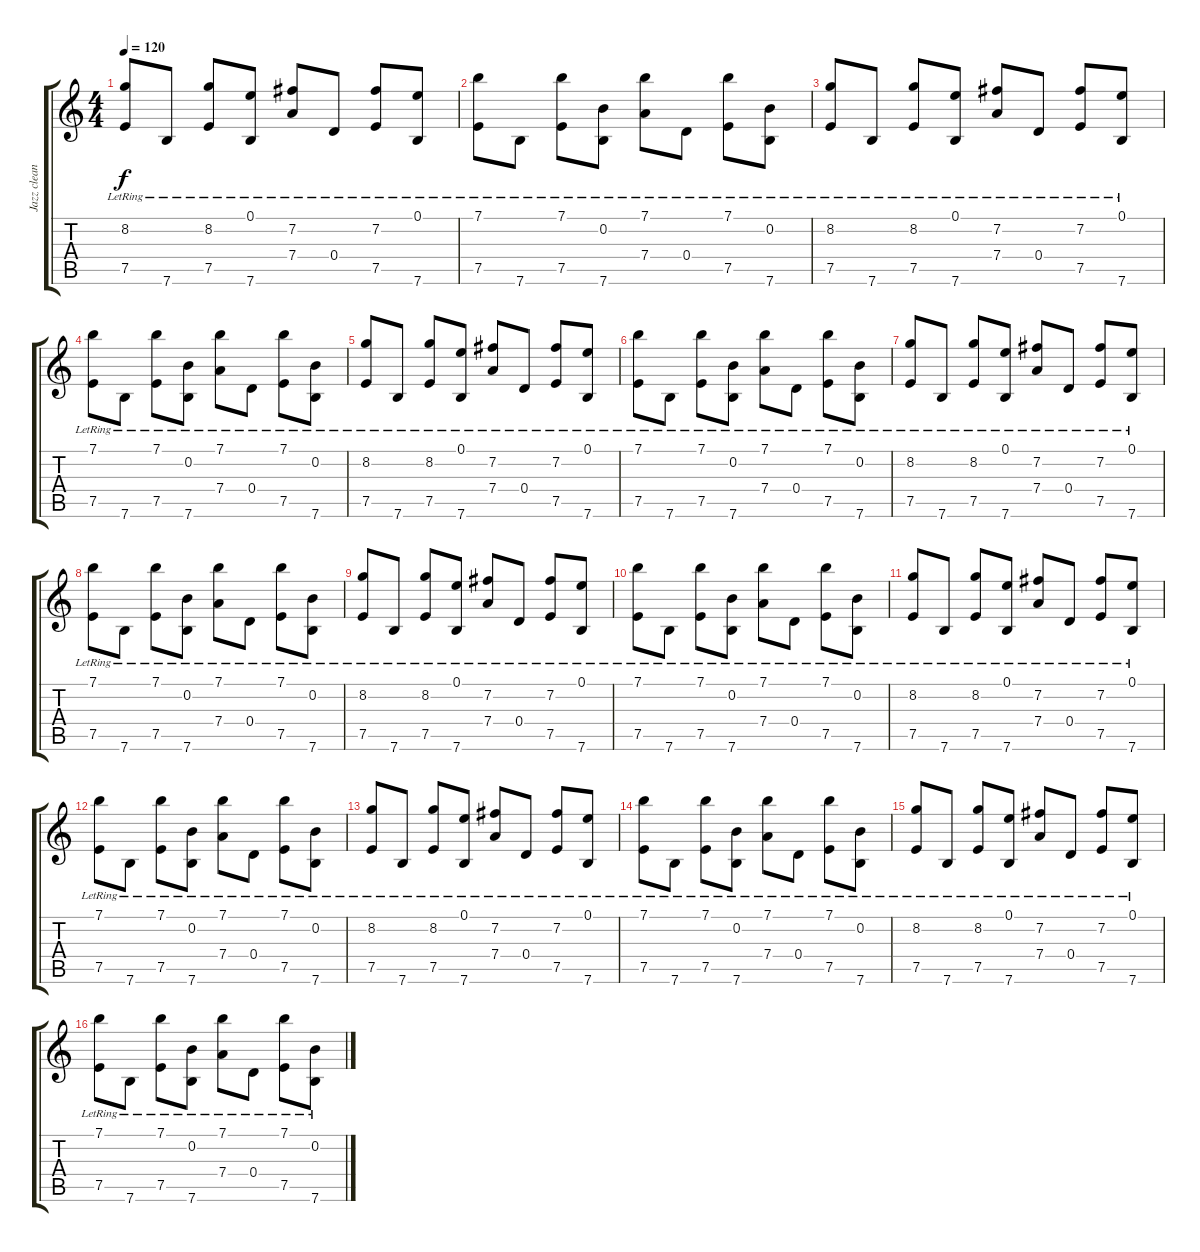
\track ("Jazz clean  elec" "Jazz clean") {instrument electricguitarjazz}
\staff {score tabs}
\tuning (E4 B3 G3 D3 A2 E2) {hide}
\ts (4 4)
\tempo 120
\clef g2
\ks c
(8.2{lr} 7.5{lr}).8{dy f} 7.6{lr}.8 (8.2{lr} 7.5{lr}).8 (0.1{lr} 7.6{lr}).8 (7.2{lr} 7.4{lr}).8 0.4{lr}.8 (7.2{lr} 7.5{lr}).8 (0.1{lr} 7.6{lr}).8 |
(7.1{lr} 7.5{lr}).8 7.6{lr}.8 (7.1{lr} 7.5{lr}).8 (0.2 7.6{lr}).8 (7.1{lr} 7.4{lr}).8 0.4{lr}.8 (7.1{lr} 7.5{lr}).8 (0.2{lr} 7.6{lr}).8 |
(8.2{lr} 7.5{lr}).8 7.6{lr}.8 (8.2{lr} 7.5{lr}).8 (0.1{lr} 7.6{lr}).8 (7.2{lr} 7.4{lr}).8 0.4{lr}.8 (7.2{lr} 7.5{lr}).8 (0.1{lr} 7.6{lr}).8 |
(7.1{lr} 7.5{lr}).8 7.6{lr}.8 (7.1{lr} 7.5{lr}).8 (0.2 7.6{lr}).8 (7.1{lr} 7.4{lr}).8 0.4{lr}.8 (7.1{lr} 7.5{lr}).8 (0.2{lr} 7.6{lr}).8 |
(8.2{lr} 7.5{lr}).8 7.6{lr}.8 (8.2{lr} 7.5{lr}).8 (0.1{lr} 7.6{lr}).8 (7.2{lr} 7.4{lr}).8 0.4{lr}.8 (7.2{lr} 7.5{lr}).8 (0.1{lr} 7.6{lr}).8 |
(7.1{lr} 7.5{lr}).8 7.6{lr}.8 (7.1{lr} 7.5{lr}).8 (0.2 7.6{lr}).8 (7.1{lr} 7.4{lr}).8 0.4{lr}.8 (7.1{lr} 7.5{lr}).8 (0.2{lr} 7.6{lr}).8 |
(8.2{lr} 7.5{lr}).8 7.6{lr}.8 (8.2{lr} 7.5{lr}).8 (0.1{lr} 7.6{lr}).8 (7.2{lr} 7.4{lr}).8 0.4{lr}.8 (7.2{lr} 7.5{lr}).8 (0.1{lr} 7.6{lr}).8 |
(7.1{lr} 7.5{lr}).8 7.6{lr}.8 (7.1{lr} 7.5{lr}).8 (0.2 7.6{lr}).8 (7.1{lr} 7.4{lr}).8 0.4{lr}.8 (7.1{lr} 7.5{lr}).8 (0.2{lr} 7.6{lr}).8 |
(8.2{lr} 7.5{lr}).8 7.6{lr}.8 (8.2{lr} 7.5{lr}).8 (0.1{lr} 7.6{lr}).8 (7.2{lr} 7.4{lr}).8 0.4{lr}.8 (7.2{lr} 7.5{lr}).8 (0.1{lr} 7.6{lr}).8 |
(7.1{lr} 7.5{lr}).8 7.6{lr}.8 (7.1{lr} 7.5{lr}).8 (0.2 7.6{lr}).8 (7.1{lr} 7.4{lr}).8 0.4{lr}.8 (7.1{lr} 7.5{lr}).8 (0.2{lr} 7.6{lr}).8 |
(8.2{lr} 7.5{lr}).8 7.6{lr}.8 (8.2{lr} 7.5{lr}).8 (0.1{lr} 7.6{lr}).8 (7.2{lr} 7.4{lr}).8 0.4{lr}.8 (7.2{lr} 7.5{lr}).8 (0.1{lr} 7.6{lr}).8 |
(7.1{lr} 7.5{lr}).8 7.6{lr}.8 (7.1{lr} 7.5{lr}).8 (0.2 7.6{lr}).8 (7.1{lr} 7.4{lr}).8 0.4{lr}.8 (7.1{lr} 7.5{lr}).8 (0.2{lr} 7.6{lr}).8 |
(8.2{lr} 7.5{lr}).8 7.6{lr}.8 (8.2{lr} 7.5{lr}).8 (0.1{lr} 7.6{lr}).8 (7.2{lr} 7.4{lr}).8 0.4{lr}.8 (7.2{lr} 7.5{lr}).8 (0.1{lr} 7.6{lr}).8 |
(7.1{lr} 7.5{lr}).8 7.6{lr}.8 (7.1{lr} 7.5{lr}).8 (0.2 7.6{lr}).8 (7.1{lr} 7.4{lr}).8 0.4{lr}.8 (7.1{lr} 7.5{lr}).8 (0.2{lr} 7.6{lr}).8 |
(8.2{lr} 7.5{lr}).8 7.6{lr}.8 (8.2{lr} 7.5{lr}).8 (0.1{lr} 7.6{lr}).8 (7.2{lr} 7.4{lr}).8 0.4{lr}.8 (7.2{lr} 7.5{lr}).8 (0.1{lr} 7.6{lr}).8 |
(7.1{lr} 7.5{lr}).8 7.6{lr}.8 (7.1{lr} 7.5{lr}).8 (0.2 7.6{lr}).8 (7.1{lr} 7.4{lr}).8 0.4{lr}.8 (7.1{lr} 7.5{lr}).8 (0.2{lr} 7.6{lr}).8
